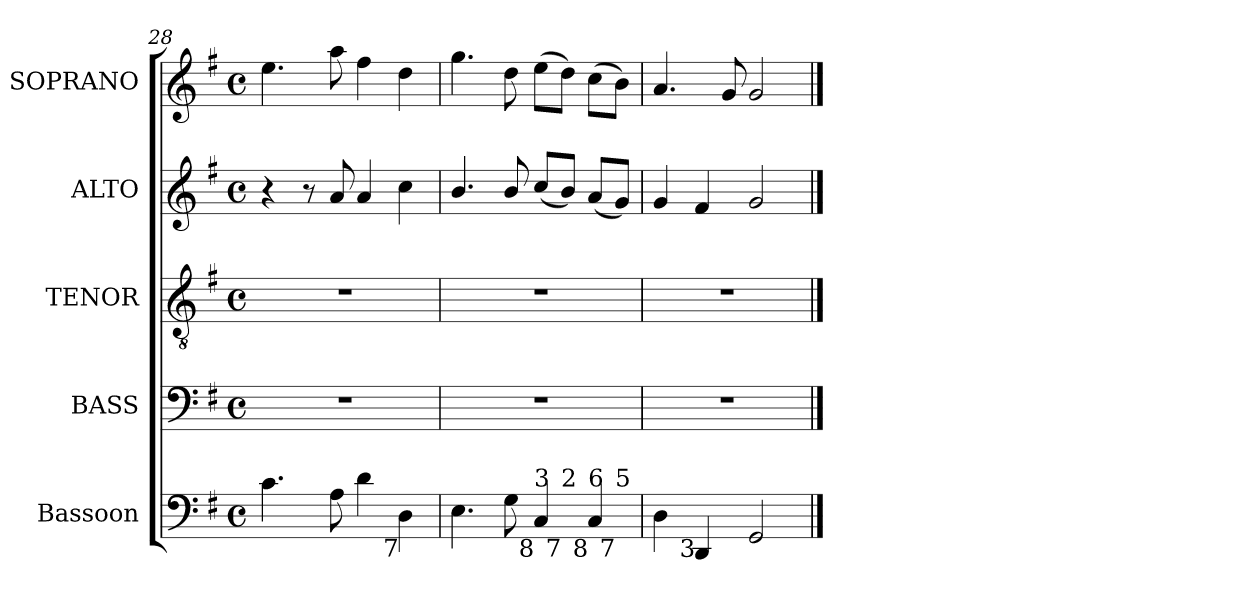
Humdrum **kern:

**kern	**kern	**kern	**kern	**kern
*part5	*part4	*part3	*part2	*part1
*staff5	*staff4	*staff3	*staff2	*staff1
*I"Bassoon	*I"BASS	*I"TENOR	*I"ALTO	*I"SOPRANO
*I'Bsn.	*I'B.	*I'T.	*I'A.	*I'S.
*clefF4	*clefF4	*clefGv2	*clefG2	*clefG2
*	*	*ITrd7c12	*	*
*k[f#]	*k[f#]	*k[f#]	*k[f#]	*k[f#]
*G:	*G:	*G:	*G:	*G:
*M4/4	*M4/4	*M4/4	*M4/4	*M4/4
*met(c)	*met(c)	*met(c)	*met(c)	*met(c)
=28	=28	=28	=28	=28
4.ci\	1r	1r	4r	4.eei\
.	.	.	8r	.
8Ai\	.	.	8ai/	8aai\
4di\	.	.	4ai/	4ff#i\
!LO:TX:b:rj:t=7	!	!	!	!
4Di\	.	.	4cci\	4ddi\
=29	=29	=29	=29	=29
*^	*	*	*	*
*	*^	*	*	*	*
4.Ei\	2ryy	2..ryy	1r	1r	4.bi/	4.ggi\
8Gi\	.	.	.	.	8bi/	8ddi\
!LO:TX:b:rj:t=8	!	!	!	!	!	!
!LO:TX:t=3	!	!	!	!	!	!
4Ci/	8ryy	.	.	.	(8cci/L	(8eei\L
!	!LO:TX:b:rj:t=7	!	!	!	!	!
!	!LO:TX:t=2	!	!	!	!	!
.	4.ryy	.	.	.	8bi/J)	8ddi\J)
!LO:TX:b:rj:t=8	!	!	!	!	!	!
!LO:TX:t=6	!	!	!	!	!	!
4Ci/	.	.	.	.	(8ai/L	(8cci\L
!	!	!LO:TX:b:rj:t=7	!	!	!	!
!	!	!LO:TX:t=5	!	!	!	!
.	.	8ryy	.	.	8gi/J)	8bi\J)
=30	=30	=30	=30	=30	=30	=30
!LO:TX:b:rj:t=4	!	!	!	!	!	!
*v	*v	*v	*	*	*	*
4Di\	1r	1r	4gi/	4.ai/
!LO:TX:b:rj:t=3	!	!	!	!
4DDi/	.	.	4f#i/	.
.	.	.	.	8gi/
2GGi/	.	.	2gi/	2gi/
==	==	==	==	==
*-	*-	*-	*-	*-
